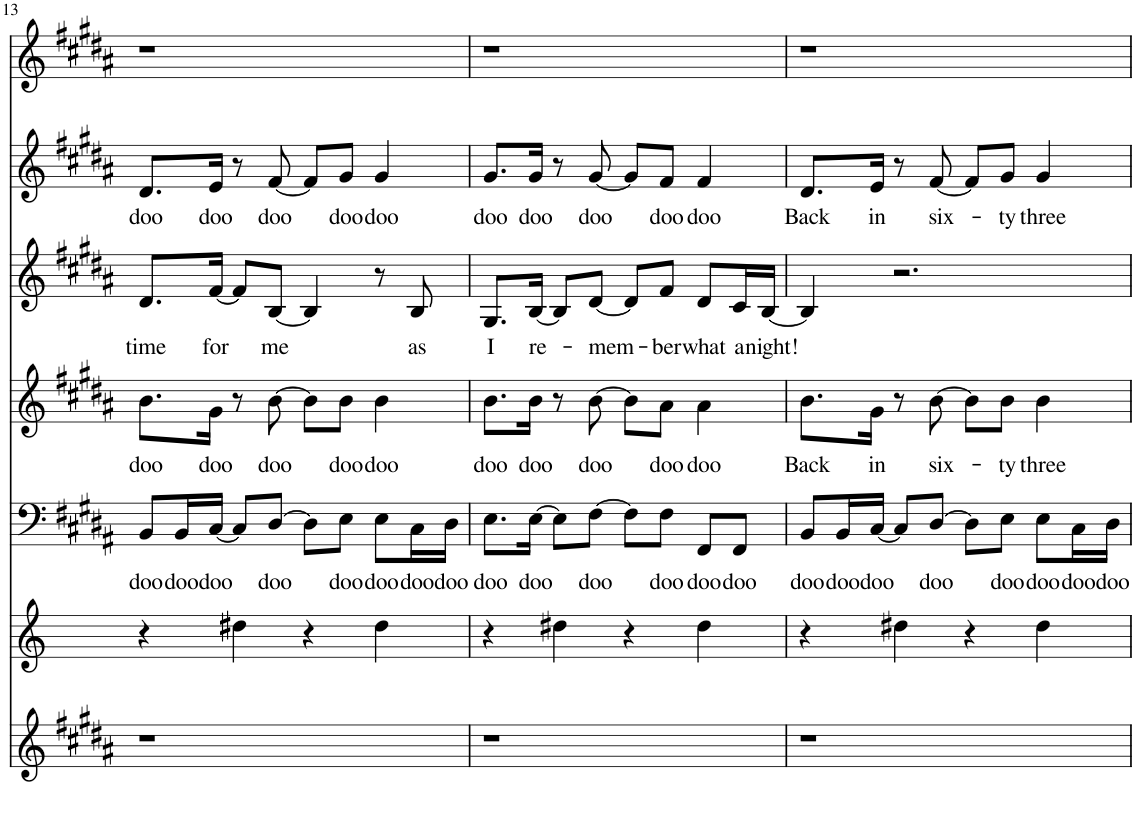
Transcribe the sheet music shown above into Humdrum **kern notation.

**kern	**kern	**kern	**text	**kern	**text	**kern	**text	**kern	**text	**kern
*part7	*part6	*part5	*part5	*part4	*part4	*part3	*part3	*part2	*part2	*part1
*staff7	*staff6	*staff5	*staff5	*staff4	*staff4	*staff3	*staff3	*staff2	*staff2	*staff1
*I"Piano	*I"Piano	*I"Bass	*	*I"Tenor	*	*I"Alto	*	*I"Soprano	*	*I"Piano
*I'Pno	*I'Pno	*	*	*	*	*	*	*	*	*I'Pno
!!LO:PB:g=z
*clefG2	*clefG2	*clefF4	*	*clefG2	*	*clefG2	*	*clefG2	*	*clefG2
*k[f#c#g#d#a#]	*k[]	*k[f#c#g#d#a#]	*	*k[f#c#g#d#a#]	*	*k[f#c#g#d#a#]	*	*k[f#c#g#d#a#]	*	*k[f#c#g#d#a#]
*B:	*	*B:	*	*B:	*	*B:	*	*B:	*	*B:
*M4/4	*M4/4	*M4/4	*	*M4/4	*	*M4/4	*	*M4/4	*	*M4/4
=13	=13	=13	=13	=13	=13	=13	=13	=13	=13	=13
!	!	!	!LO:LY:b	!	!LO:LY:b	!	!LO:LY:b	!	!LO:LY:b	!
1r	4r	8BB/L	doo	8.b\L	doo	8.d#/L	time	8.d#/L	doo	1r
!	!	!	!LO:LY:b	!	!	!	!	!	!	!
.	.	16BB/L	doo	.	.	.	.	.	.	.
!	!	!	!LO:LY:b	!	!LO:LY:b	!	!LO:LY:b	!	!LO:LY:b	!
.	.	[16C#/JJ	doo	16g#\Jk	doo	[16f#/Jk	for	16e/Jk	doo	.
.	4dd#X\	8C#/L]	.	8r	.	8f#/L]	.	8r	.	.
!	!	!	!LO:LY:b	!	!LO:LY:b	!	!LO:LY:b	!	!LO:LY:b	!
.	.	[8D#/J	doo	[8b\	doo	[8B/J	me	[8f#/	doo	.
.	4r	8D#\L]	.	8b\L]	.	4B/]	.	8f#/L]	.	.
!	!	!	!LO:LY:b	!	!LO:LY:b	!	!	!	!LO:LY:b	!
.	.	8E\J	doo	8b\J	doo	.	.	8g#/J	doo	.
!	!	!	!LO:LY:b	!	!LO:LY:b	!	!	!	!LO:LY:b	!
.	4dd#\	8E\L	doo	4b\	doo	8r	.	4g#/	doo	.
!	!	!	!LO:LY:b	!	!	!	!LO:LY:b	!	!	!
.	.	16C#\L	doo	.	.	8B/	as	.	.	.
!	!	!	!LO:LY:b	!	!	!	!	!	!	!
.	.	16D#\JJ	doo	.	.	.	.	.	.	.
=14	=14	=14	=14	=14	=14	=14	=14	=14	=14	=14
!	!	!	!LO:LY:b	!	!LO:LY:b	!	!LO:LY:b	!	!LO:LY:b	!
1r	4r	8.E\L	doo	8.b\L	doo	8.G#/L	I	8.g#/L	doo	1r
!	!	!	!LO:LY:b	!	!LO:LY:b	!	!LO:LY:b	!	!LO:LY:b	!
.	.	[16E\Jk	doo	16b\Jk	doo	[16B/Jk	re-	16g#/Jk	doo	.
.	4dd#X\	8E\L]	.	8r	.	8B/L]	.	8r	.	.
!	!	!	!LO:LY:b	!	!LO:LY:b	!	!LO:LY:b	!	!LO:LY:b	!
.	.	[8F#\J	doo	[8b\	doo	[8d#/J	-mem-	[8g#/	doo	.
.	4r	8F#\L]	.	8b\L]	.	8d#/L]	.	8g#/L]	.	.
!	!	!	!LO:LY:b	!	!LO:LY:b	!	!LO:LY:b	!	!LO:LY:b	!
.	.	8F#\J	doo	8a#\J	doo	8f#/J	-ber	8f#/J	doo	.
!	!	!	!LO:LY:b	!	!LO:LY:b	!	!LO:LY:b	!	!LO:LY:b	!
.	4dd#\	8FF#/L	doo	4a#\	doo	8d#/L	what	4f#/	doo	.
!	!	!	!LO:LY:b	!	!	!	!LO:LY:b	!	!	!
.	.	8FF#/J	doo	.	.	16c#/L	a	.	.	.
!	!	!	!	!	!	!	!LO:LY:b	!	!	!
.	.	.	.	.	.	[16B/JJ	night!	.	.	.
=15	=15	=15	=15	=15	=15	=15	=15	=15	=15	=15
!	!	!	!LO:LY:b	!	!LO:LY:b	!	!	!	!LO:LY:b	!
1r	4r	8BB/L	doo	8.b\L	Back	4B/]	.	8.d#/L	Back	1r
!	!	!	!LO:LY:b	!	!	!	!	!	!	!
.	.	16BB/L	doo	.	.	.	.	.	.	.
!	!	!	!LO:LY:b	!	!LO:LY:b	!	!	!	!LO:LY:b	!
.	.	[16C#/JJ	doo	16g#\Jk	in	.	.	16e/Jk	in	.
.	4dd#X\	8C#/L]	.	8r	.	2.r	.	8r	.	.
!	!	!	!LO:LY:b	!	!LO:LY:b	!	!	!	!LO:LY:b	!
.	.	[8D#/J	doo	[8b\	six-	.	.	[8f#/	six-	.
.	4r	8D#\L]	.	8b\L]	.	.	.	8f#/L]	.	.
!	!	!	!LO:LY:b	!	!LO:LY:b	!	!	!	!LO:LY:b	!
.	.	8E\J	doo	8b\J	-ty	.	.	8g#/J	-ty	.
!	!	!	!LO:LY:b	!	!LO:LY:b	!	!	!	!LO:LY:b	!
.	4dd#\	8E\L	doo	4b\	three	.	.	4g#/	three	.
!	!	!	!LO:LY:b	!	!	!	!	!	!	!
.	.	16C#\L	doo	.	.	.	.	.	.	.
!	!	!	!LO:LY:b	!	!	!	!	!	!	!
.	.	16D#\JJ	doo	.	.	.	.	.	.	.
=	=	=	=	=	=	=	=	=	=	=
*-	*-	*-	*-	*-	*-	*-	*-	*-	*-	*-
